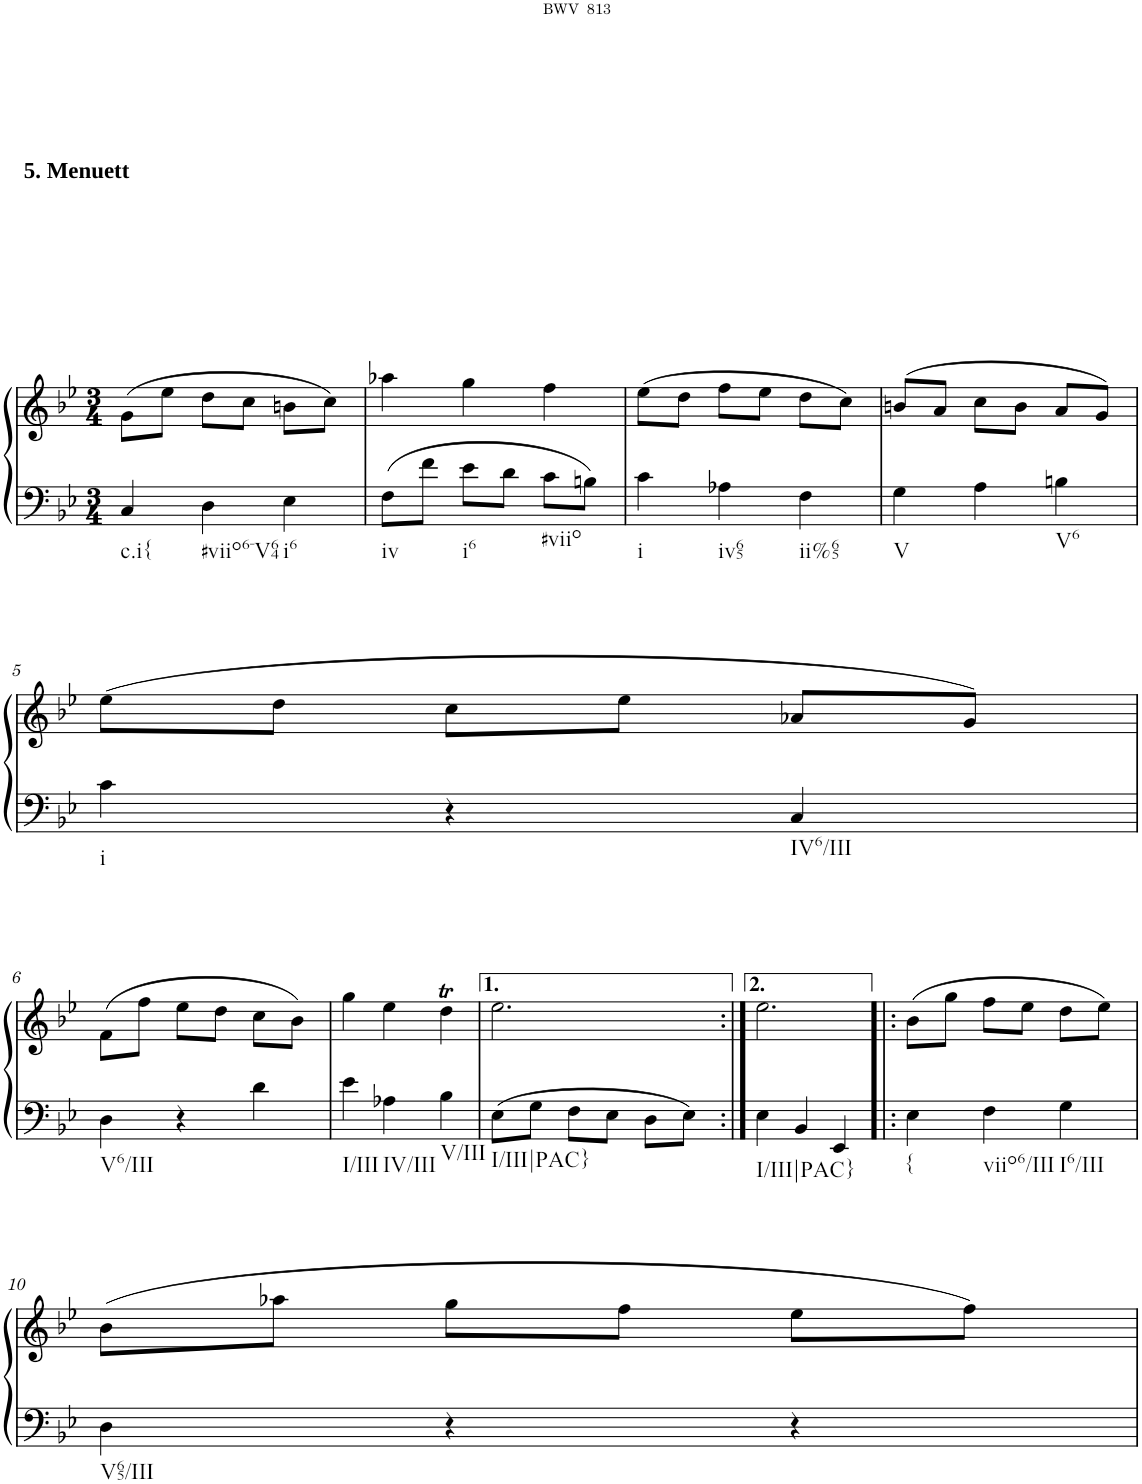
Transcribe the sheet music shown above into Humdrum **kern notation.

**kern	**kern
*part1	*part1
*staff2	*staff1
*I"unbenannt2	*
*clefF4	*clefG2
*k[b-e-]	*k[b-e-]
*M3/4	*M3/4
=1	=1
!	!LO:TX:a:B:t=5. Menuett
!LO:TX:b:t=c.i{	!
4C/	(8g\L
.	8ee-\J
!LO:TX:b:t=#viio6-V64	!
4D\	8dd\L
.	8cc\J
!LO:TX:b:t=i6	!
4E-\	8bn\L
.	8cc\J)
=2	=2
!LO:TX:b:t=iv	!
8F\L	4aa-X\
8f\J	.
!LO:TX:b:t=i6	!
8e-\L	4gg\
8d\J	.
!LO:TX:b:t=#viio	!
8c\L	4ff\
8Bn\J	.
=3	=3
!LO:TX:b:t=i	!
4c\	(8ee-\L
.	8dd\J
!LO:TX:b:t=iv65	!
4A-X\	8ff\L
.	8ee-\J
!LO:TX:b:t=ii%65	!
4F\	8dd\L
.	8cc\J)
=4	=4
!LO:TX:b:t=V	!
4G\	(8bn/L
.	8a/J
4A\	8cc\L
.	8b\J
!LO:TX:b:t=V6	!
4Bn\	8a/L
.	8g/J)
!!LO:LB:g=z
=5	=5
!LO:TX:b:t=i	!
4c\	(8ee-\L
.	8dd\J
4r	8cc\L
.	8ee-\J
!LO:TX:b:t=IV6/III	!
4C/	8a-X/L
.	8g/J)
!!LO:LB:g=z
=6	=6
!LO:TX:b:t=V6/III	!
4D\	(8f\L
.	8ff\J
4r	8ee-\L
.	8dd\J
4d\	8cc\L
.	8b-\J)
=7	=7
!LO:TX:b:t=I/III	!
4e-\	4gg\
!LO:TX:b:t=IV/III	!
4A-X\	4ee-\
!LO:TX:b:t=V/III	!
4B-\	4ddt\
=8	=8
!LO:TX:b:t=I/III|PAC}	!
8E-\L	2.ee-\
8G\J	.
8F\L	.
8E-\J	.
8D\L	.
8E-\J	.
=8X1:|!	=8X1:|!
!LO:TX:b:t=I/III|PAC}	!
4E-\	2.ee-\
4BB-/	.
4EE-/	.
=9!|:	=9!|:
!LO:TX:b:t={	!
4E-\	(8b-\L
.	8gg\J
!LO:TX:b:t=viio6/III	!
4F\	8ff\L
.	8ee-\J
!LO:TX:b:t=I6/III	!
4G\	8dd\L
.	8ee-\J)
!!LO:LB:g=z
=10	=10
!LO:TX:b:t=V65/III	!
4D\	(8b-\L
.	8aa-X\J
4r	8gg\L
.	8ff\J
4r	8ee-\L
.	8ff\J)
=	=
*-	*-
